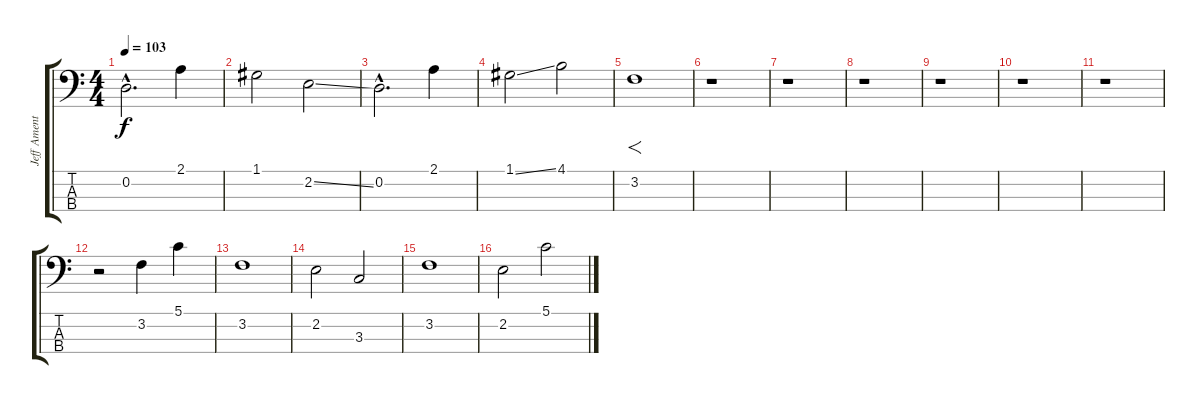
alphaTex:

\track ("Jeff Ament" "Jeff Ament") {instrument fretlessbass}
\staff {score tabs}
\tuning (G2 D2 A1 E1) {hide}
\ts (4 4)
\tempo 103
\clef f4
\ks c
0.2{hac}.2{d dy f} 2.1.4 |
1.1.2 2.2{ss}.2 |
0.2{hac}.2{d} 2.1.4 |
1.1{ss}.2 4.1.2 |
3.2.1{f} |
r.1 |
r.1 |
r.1 |
r.1 |
r.1 |
r.1 |
r.2 3.2.4 5.1.4 |
3.2.1 |
2.2.2 3.3.2 |
3.2.1 |
2.2.2 5.1.2
